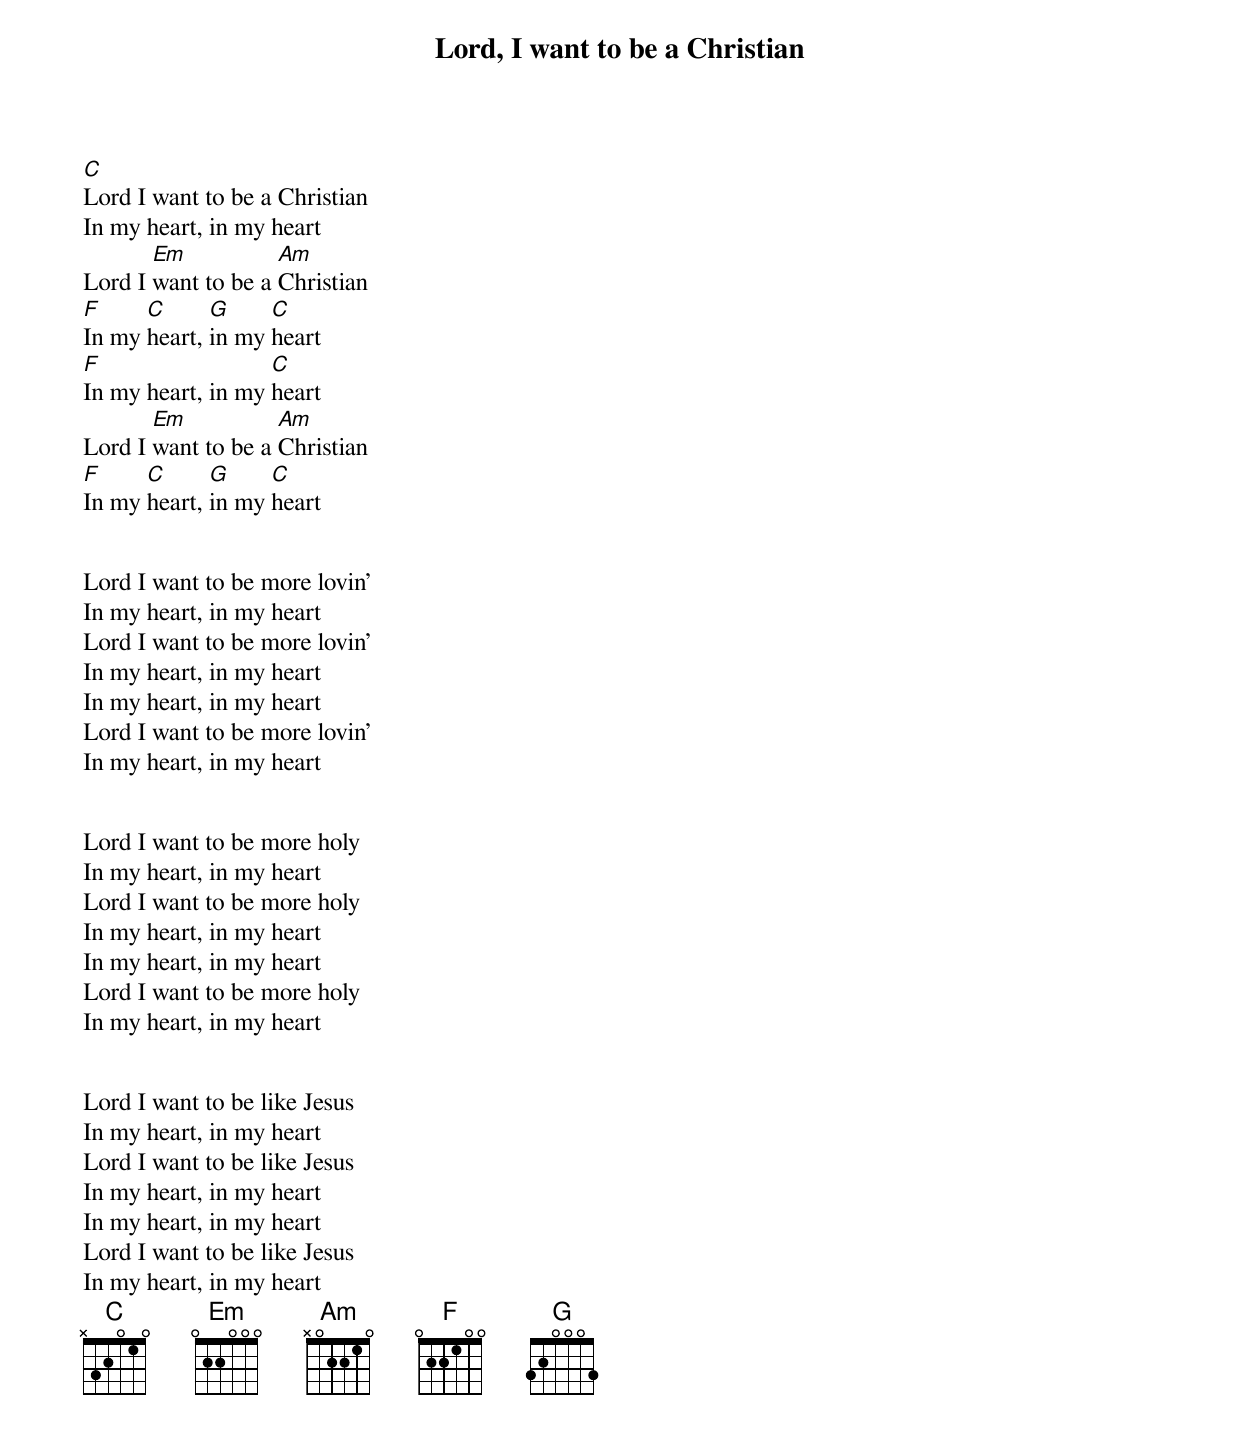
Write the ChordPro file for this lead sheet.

{title: Lord, I want to be a Christian}
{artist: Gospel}
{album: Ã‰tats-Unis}
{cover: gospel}
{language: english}
{columns: 2}
{define: C frets X 3 2 0 1 0}
{define: G7 frets 3 2 0 0 0 1}
{define: F base-fret 1 frets 0 2 2 1 0 0}
{define: Em frets 0 2 2 0 0 0}
{define: Am frets X 0 2 2 1 0}


[C]Lord I want to be a Christian
In my heart, in my heart
Lord I [Em]want to be a [Am]Christian
[F]In my [C]heart, [G]in my [C]heart
[F]In my heart, in my [C]heart
Lord I [Em]want to be a [Am]Christian
[F]In my [C]heart, [G]in my [C]heart


Lord I want to be more lovin'
In my heart, in my heart
Lord I want to be more lovin'
In my heart, in my heart
In my heart, in my heart
Lord I want to be more lovin'
In my heart, in my heart


Lord I want to be more holy
In my heart, in my heart
Lord I want to be more holy
In my heart, in my heart
In my heart, in my heart
Lord I want to be more holy
In my heart, in my heart


Lord I want to be like Jesus
In my heart, in my heart
Lord I want to be like Jesus
In my heart, in my heart
In my heart, in my heart
Lord I want to be like Jesus
In my heart, in my heart
